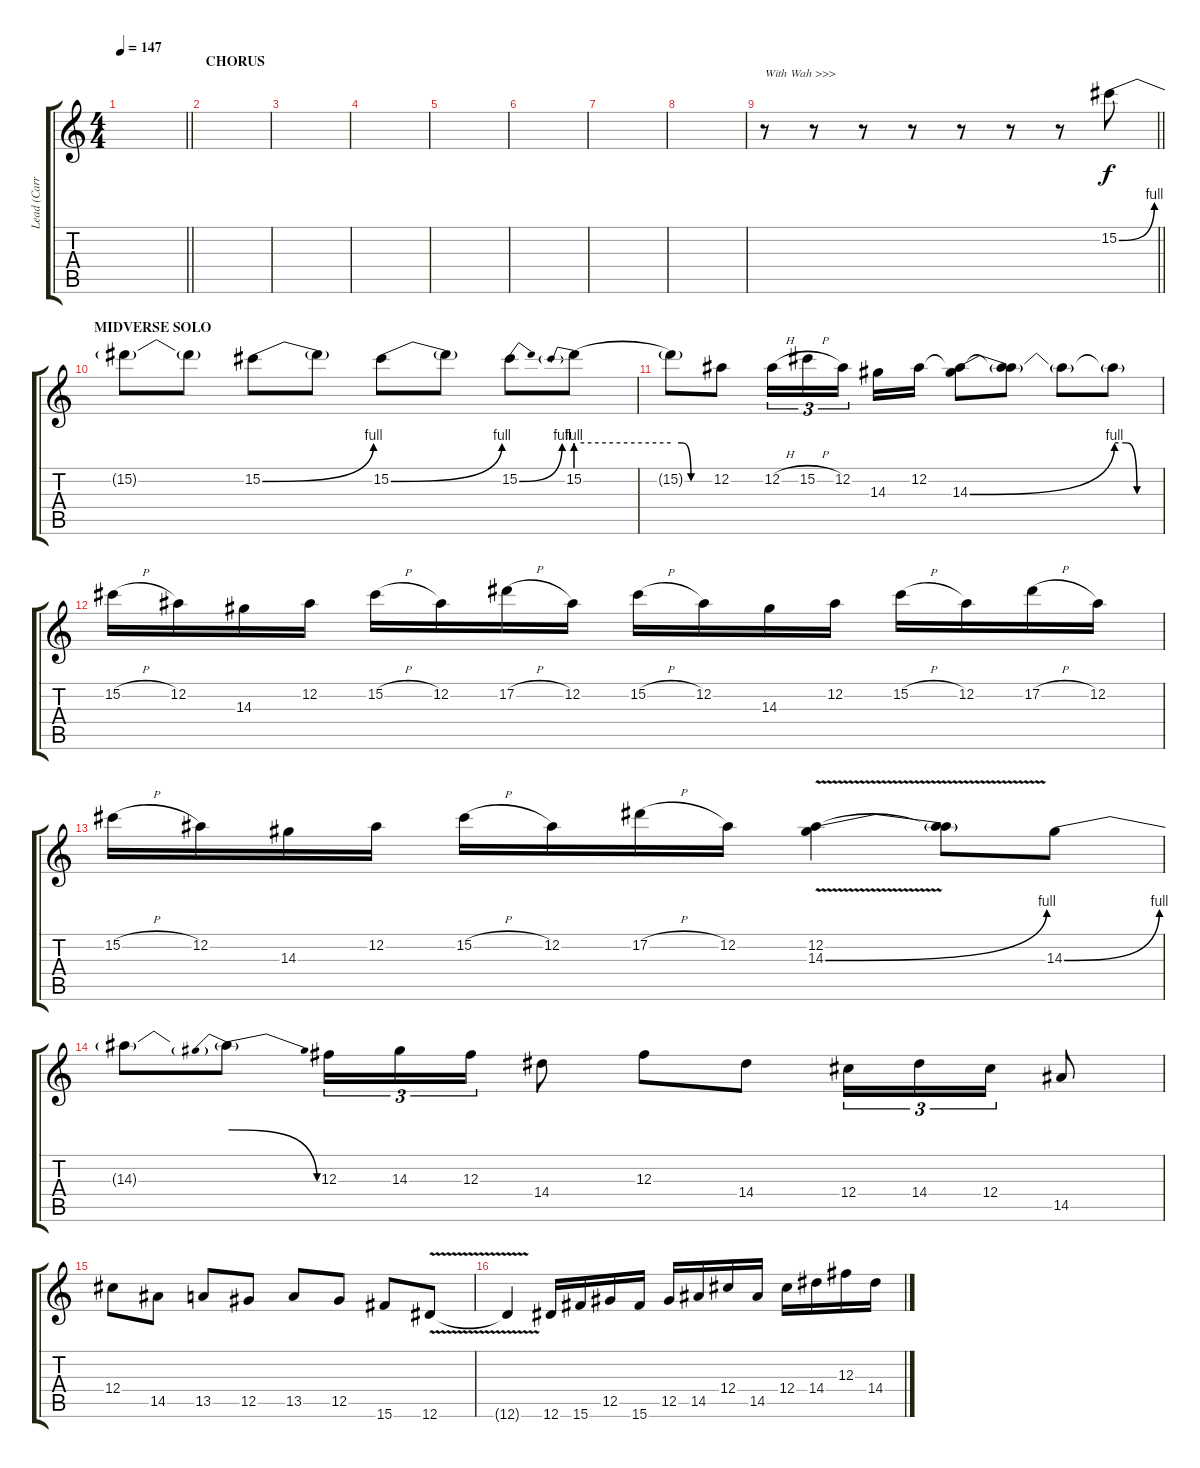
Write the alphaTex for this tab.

\track ("Lead (Carroll)" "Lead (Carr") {instrument overdrivenguitar}
\staff {score tabs}
\tuning (Eb4 Bb3 Gb3 Db3 Ab2 Eb2) {hide}
\ts (4 4)
\tempo 147
\clef g2
\barLineRight lightlight
\ks c
|
\section ("" "CHORUS")
|
|
|
|
|
|
|
\barLineRight lightlight
r.8{txt "With Wah >>>"} r.8 r.8 r.8 r.8 r.8 r.8 15.2{be (bend 0 0 60 4)}.8 |
\section ("" "MIDVERSE SOLO")
15.2{t}.8 15.2{t}.8 15.2{be (bend 0 0 60 4)}.8 15.2{t}.8 15.2{be (bend 0 0 60 4)}.8 15.2{t}.8 15.2{be (bend 0 0 60 4)}.8 15.2{be (prebend 0 4 60 4)}.8 |
15.2{be (custom 0 4 15 4 30 0 60 0) t}.8 12.2.8 12.2{h}.16{tu (3 2)} 15.2{h}.16{tu (3 2)} 12.2.16{tu (3 2) beam splitsecondary} 14.3.16 12.2.16 (12.2{t} 14.3{be (bend 0 0 60 4)}).8 (12.2{t} 14.3{t}).8 14.3{t}.8 14.3{be (custom 0 4 15 4 30 0 60 0) t}.8 |
15.2{h}.16 12.2.16 14.3.16 12.2.16 15.2{h}.16 12.2.16 17.2{h}.16 12.2.16 15.2{h}.16 12.2.16 14.3.16 12.2.16 15.2{h}.16 12.2.16 17.2{h}.16 12.2.16 |
15.2{h}.16 12.2.16 14.3.16 12.2.16 15.2{h}.16 12.2.16 17.2{h}.16 12.2.16 (12.2 14.3{be (bend 0 0 60 4) v}).4 (12.2{t} 14.3{t}).8 14.3{be (bend 0 0 60 4)}.8 |
14.3{t}.8 14.3{be (prebendrelease 0 4 60 0) t}.8 12.3.16{tu (3 2)} 14.3.16{tu (3 2)} 12.3.16{tu (3 2)} 14.4.8 12.3.8 14.4.8 12.4.16{tu (3 2)} 14.4.16{tu (3 2)} 12.4.16{tu (3 2)} 14.5.8 |
12.4.8 14.5.8 13.5.8 12.5.8 13.5.8 12.5.8 15.6.8 12.6{v}.8 |
12.6{t}.4 12.6.16 15.6.16 12.5.16 15.6.16 12.5.16 14.5.16 12.4.16 14.5.16 12.4.16 14.4.16 12.3.16 14.4.16
